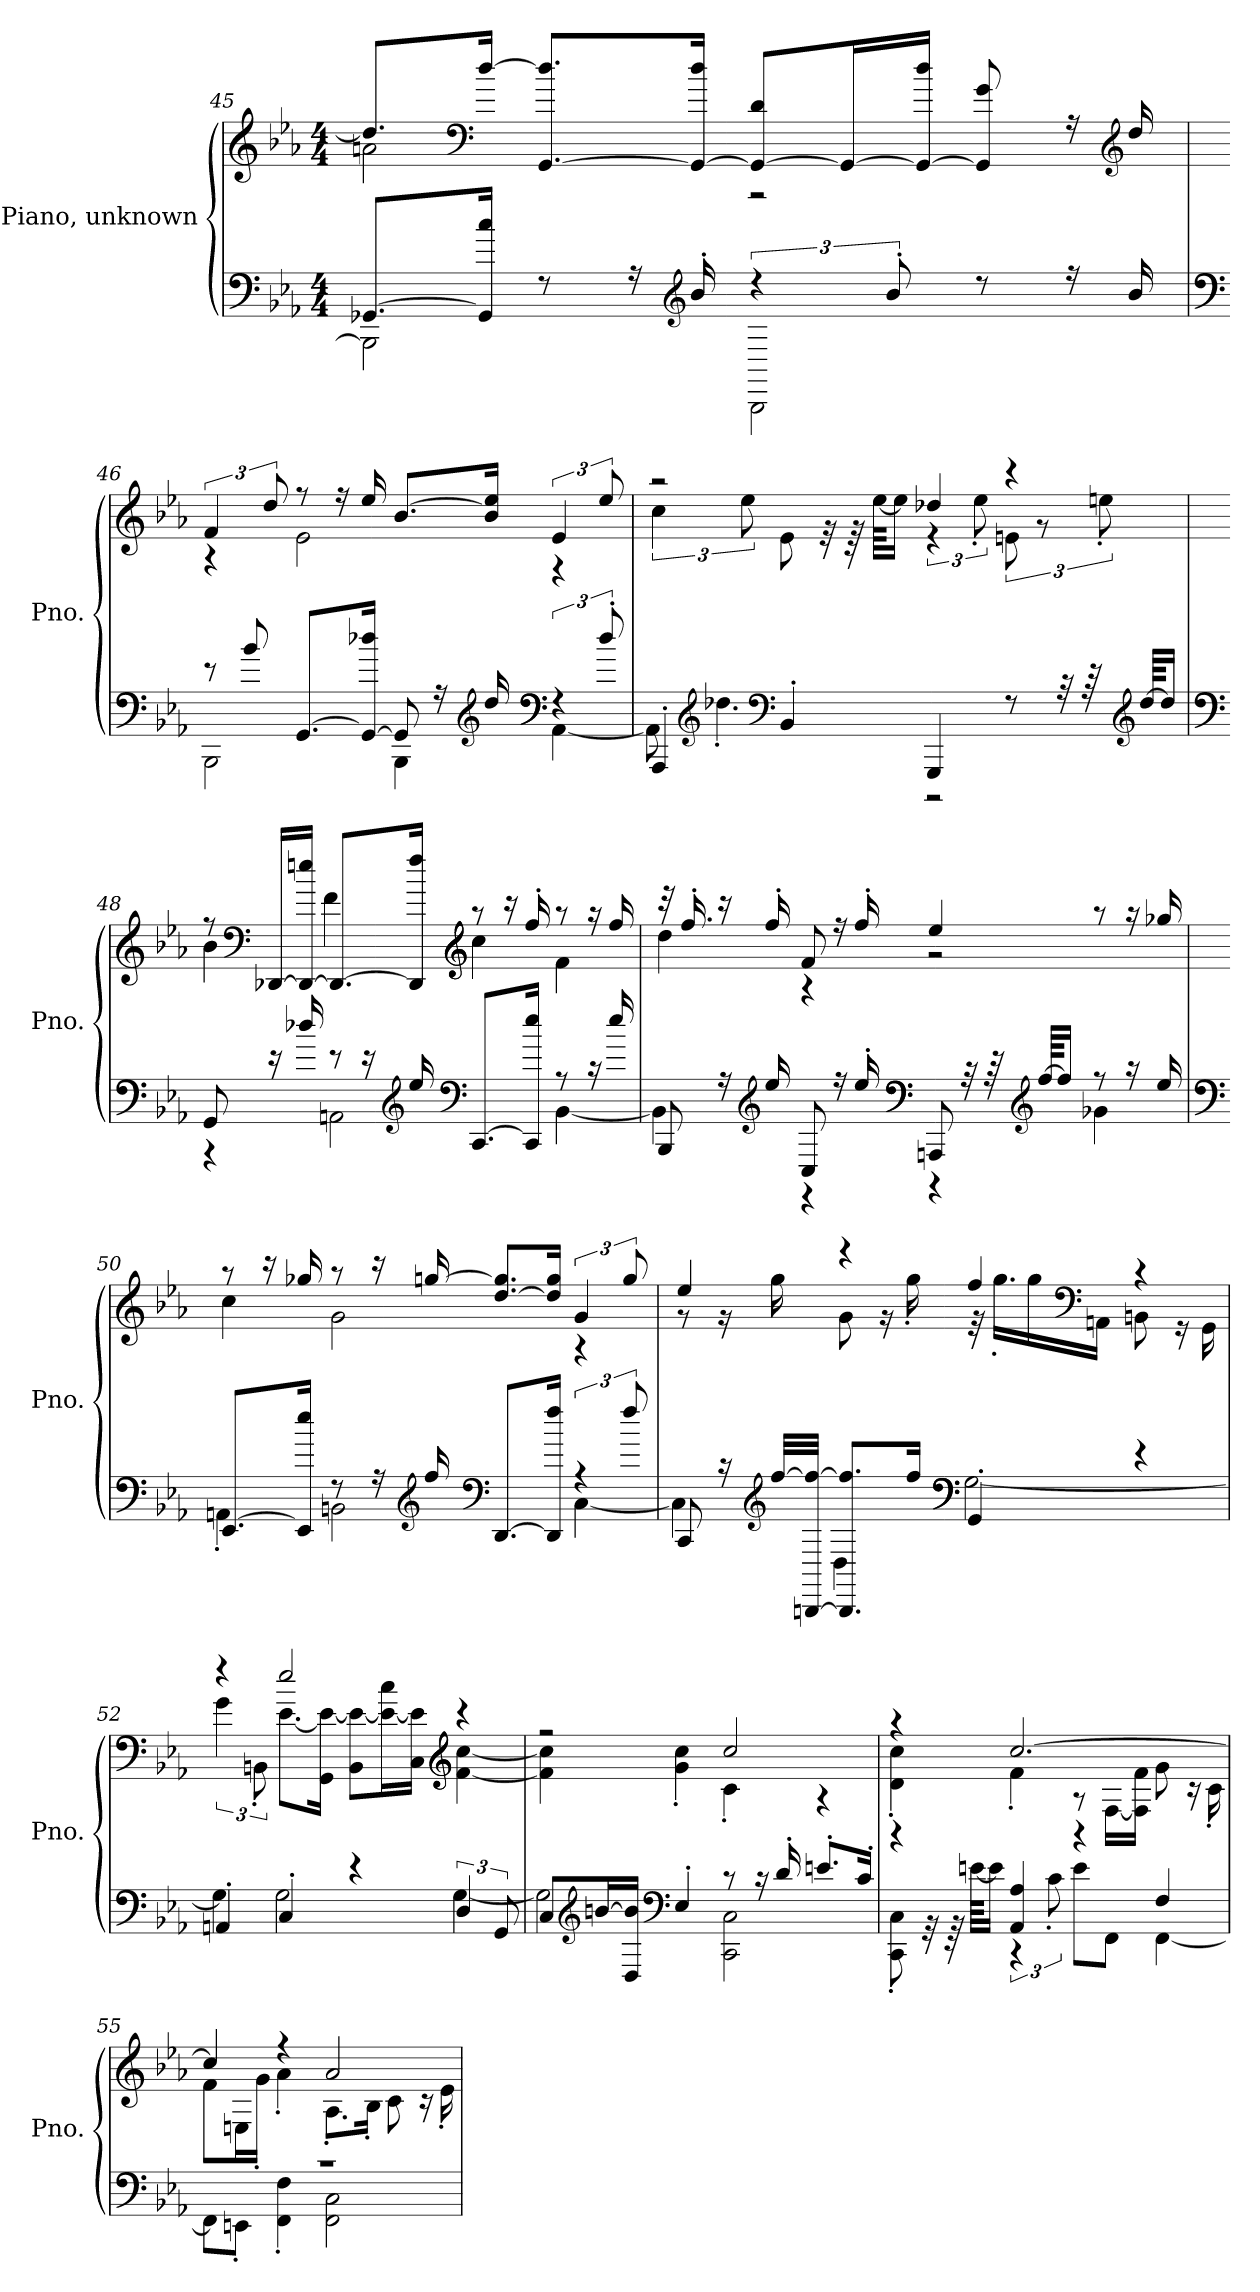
**kern	**kern
*part1	*part1
*staff2	*staff1
*I"Piano, unknown	*
*I'Pno.	*
!!LO:LB:g=z
*clefF4	*clefG2
*k[b-e-a-]	*k[b-e-a-]
*M4/4	*M4/4
=45	=45
*^	*^
[8.GG-X/L	2BBB-\]	8.dd/L]	2an\
*	*	*clefF4	*
16GG-/] 16cc/Jk	.	[16dd/Jk	.
8r	.	[8.GG/ 8.dd/]L	.
16r	.	.	.
*clefG2	*	*	*
16b-'/	.	16GG/_ 16dd/Jk	.
6r	2BBB-\	8GG/_ 8d/L	2r
.	.	16GG/L_	.
12b-'/	.	.	.
.	.	16GG/_ 16dd/JJ	.
8r	.	8GG/] 8g/	.
16r	.	16r	.
*	*	*clefG2	*
16b-/	.	16dd/	.
=46	=46	=46	=46
*clefF4	*	*	*
8r	2BBB-\	6f/	4r
8b-/	.	.	.
.	.	12dd/	.
[8.GG/L	.	8r	2e-\
.	.	16r	.
16GG/_ 16dd-X/Jk	.	16ee-/	.
8GG/]	4BBB-\	[8.b-/L	.
16r	.	.	.
*clefG2	*	*	*
16dd-/	.	16b-/] 16ee-/Jk	.
*clefF4	*	*	*
6r	[4AA-\	6e-/	4r
12dd-'/	.	12ee-/	.
!!LO:LB:g=z	!!
=47	=47	=47	=47
4AAA-'/	8AA-\]	2r	6cc\
*clefG2	*	*	*
.	4.dd-X'\	.	.
.	.	.	12ee-\
*clefF4	*	*	*
4BB-'/	.	.	8e-\
.	.	.	32r
.	.	.	64r
.	.	.	[64ee-\KKLL
.	.	.	16ee-\JJ]
4GGG/	2r	4dd-X/	6r
.	.	.	12ee-'\
8r	.	4r	12en\
.	.	.	12r
32r	.	.	.
64r	.	.	.
.	.	.	12een'\
*clefG2	*	*	*
[64dd-/KKLL	.	.	.
16dd-/JJ]	.	.	.
!!LO:LB:g=z	!!
=48	=48	=48	=48
*clefF4	*	*	*
8GG/	4r	8r	4b-\
*	*	*clefF4	*
16r	.	[16DD-X/LL	.
16dd-X/	.	16DD-/_ 16een/JJ	.
8r	2AAn\	8.DD-/L_	4f\
16r	.	.	.
*clefG2	*	*	*
16ee-/	.	16DD-/] 16ff/Jk	.
*clefF4	*	*clefG2	*
[8.CC/L	.	8r	4cc\
.	.	16r	.
16CC/] 16ee-/Jk	.	16ff'/	.
8r	[4BB-\	8r	4f\
16r	.	16r	.
16ee-/	.	16ff/	.
!!LO:LB:g=z	!!
=49	=49	=49	=49
8BBB-/	4BB-\]	32r	4dd\
.	.	16.ff'/	.
16r	.	16r	.
*clefG2	*	*	*
16ee-/	.	16ff'/	.
8C/	4r	8f/	4r
16r	.	16r	.
16ee-'/	.	16ff'/	.
*clefF4	*	*	*
8AAAn/	4r	4ee-/	2r
32r	.	.	.
64r	.	.	.
*clefG2	*	*	*
[64ff/KKLL	.	.	.
16ff/JJ]	.	.	.
8r	4g-X\	8r	.
16r	.	16r	.
16ee-/	.	16gg-X/	.
!!LO:LB:g=z	!!
=50	=50	=50	=50
*clefF4	*	*	*
[8.EE-/L	4AAn'\	8r	4cc\
.	.	16r	.
16EE-/] 16ee-/Jk	.	16gg-X/	.
8r	2BBn\	8r	2g\
16r	.	16r	.
*clefG2	*	*	*
16ff/	.	[16ggn/	.
*clefF4	*	*	*
[8.DD/L	.	[8.dd/ 8.gg/]L	.
16DD/] 16ff/Jk	.	16dd/] 16gg/Jk	.
6r	[4C\	6g/	4r
12ff/	.	12gg/	.
=51	=51	=51	=51
8CC/	4C\]	4ee-/	8r
16r	.	.	16r
*clefG2	*	*	*
[32ff/LLL	.	.	16gg\
[32BBBn/ 32ff/_JJJ	.	.	.
8.BBB/] 8.ff/]L	4D\	4r	8g\
.	.	.	16r
16ff/Jk	.	.	16gg'\
*clefF4	*	*	*
4GG'/	[2G\	4ff/	32r
.	.	.	16.gg'\LL
.	.	.	16gg\
*	*	*clefF4	*
.	.	.	16AAn\JJ
4r	.	4r	8BBn\
.	.	.	16r
.	.	.	16GG\
!!LO:PB:g=z	!!
=52	=52	=52	=52
4AAn'/	4G\]	4r	6g\
.	.	.	12BBn'\
4C'/	2G\	2ee-/	[8.e-\L
.	.	.	16GG\ 16e-\_Jk
4r	.	.	8BB\ 8e-\_L
.	.	.	16e-\_ 16cc\L
.	.	.	16C\ 16e-\]JJ
*	*	*clefG2	*
6D/	[4G\	4r	[4f\ [4cc\
12GG/	.	.	.
=53	=53	=53	=53
8C/L	2G\]	2r	4f\] 4cc\]
*clefG2	*	*	*
[16bn/L	.	.	.
16D/ 16b/]JJ	.	.	.
*clefF4	*	*	*
4E-'/	.	.	4g\' 4cc\'
8r	2CC\ 2C\	2cc/	4c'\
16r	.	.	.
16d'/	.	.	.
8.en'/L	.	.	4r
16c'/Jk	.	.	.
!!LO:LB:g=z	!!
=54	=54	=54	=54
4r	8CC\' 8C\'	4r	4d\' 4cc\'
.	32r	.	.
.	64r	.	.
.	[64en\KKLL	.	.
.	16e\JJ]	.	.
4AA-/ 4A-/	6r	[2.cc/	4f'\
.	12c'\	.	.
4r	8e\L	.	8r
.	8FF\J	.	[16F\LL
.	.	.	16F\] 16f\JJ
4F/	[4FF\	.	8g\
.	.	.	16r
.	.	.	16c'\
=55	=55	=55	=55
1r	8FF\L]	4cc/]	8f\L
.	8EEn'\J	.	16En\L
.	.	.	16g'\JJ
.	4FF\' 4F\'	4r	4a-'\
.	2FF\ 2C\	2a-/	8.A-'\L
.	.	.	16B-'\Jk
.	.	.	8c\
.	.	.	16r
.	.	.	16e-'\
*v	*v	*	*
*	*v	*v
=	=
*-	*-
